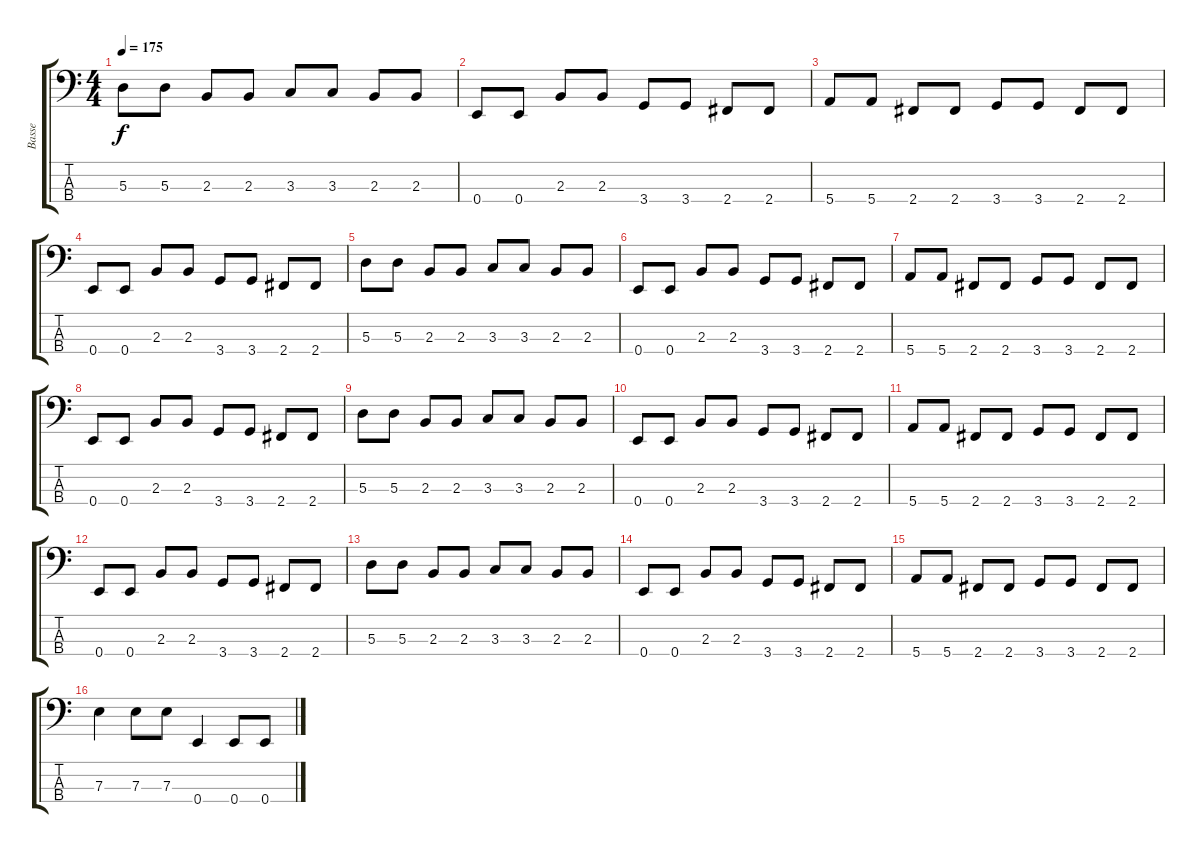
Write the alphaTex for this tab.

\track ("Basse" "Basse") {instrument electricbasspick}
\staff {score tabs}
\tuning (G2 D2 A1 E1) {hide}
\ts (4 4)
\tempo 175
\clef f4
\ks c
5.3.8{dy f} 5.3.8 2.3.8 2.3.8 3.3.8 3.3.8 2.3.8 2.3.8 |
0.4.8 0.4.8 2.3.8 2.3.8 3.4.8 3.4.8 2.4.8 2.4.8 |
5.4.8 5.4.8 2.4.8 2.4.8 3.4.8 3.4.8 2.4.8 2.4.8 |
0.4.8 0.4.8 2.3.8 2.3.8 3.4.8 3.4.8 2.4.8 2.4.8 |
5.3.8 5.3.8 2.3.8 2.3.8 3.3.8 3.3.8 2.3.8 2.3.8 |
0.4.8 0.4.8 2.3.8 2.3.8 3.4.8 3.4.8 2.4.8 2.4.8 |
5.4.8 5.4.8 2.4.8 2.4.8 3.4.8 3.4.8 2.4.8 2.4.8 |
0.4.8 0.4.8 2.3.8 2.3.8 3.4.8 3.4.8 2.4.8 2.4.8 |
5.3.8 5.3.8 2.3.8 2.3.8 3.3.8 3.3.8 2.3.8 2.3.8 |
0.4.8 0.4.8 2.3.8 2.3.8 3.4.8 3.4.8 2.4.8 2.4.8 |
5.4.8 5.4.8 2.4.8 2.4.8 3.4.8 3.4.8 2.4.8 2.4.8 |
0.4.8 0.4.8 2.3.8 2.3.8 3.4.8 3.4.8 2.4.8 2.4.8 |
5.3.8 5.3.8 2.3.8 2.3.8 3.3.8 3.3.8 2.3.8 2.3.8 |
0.4.8 0.4.8 2.3.8 2.3.8 3.4.8 3.4.8 2.4.8 2.4.8 |
5.4.8 5.4.8 2.4.8 2.4.8 3.4.8 3.4.8 2.4.8 2.4.8 |
7.3.4 7.3.8 7.3.8 0.4.4 0.4.8 0.4.8
